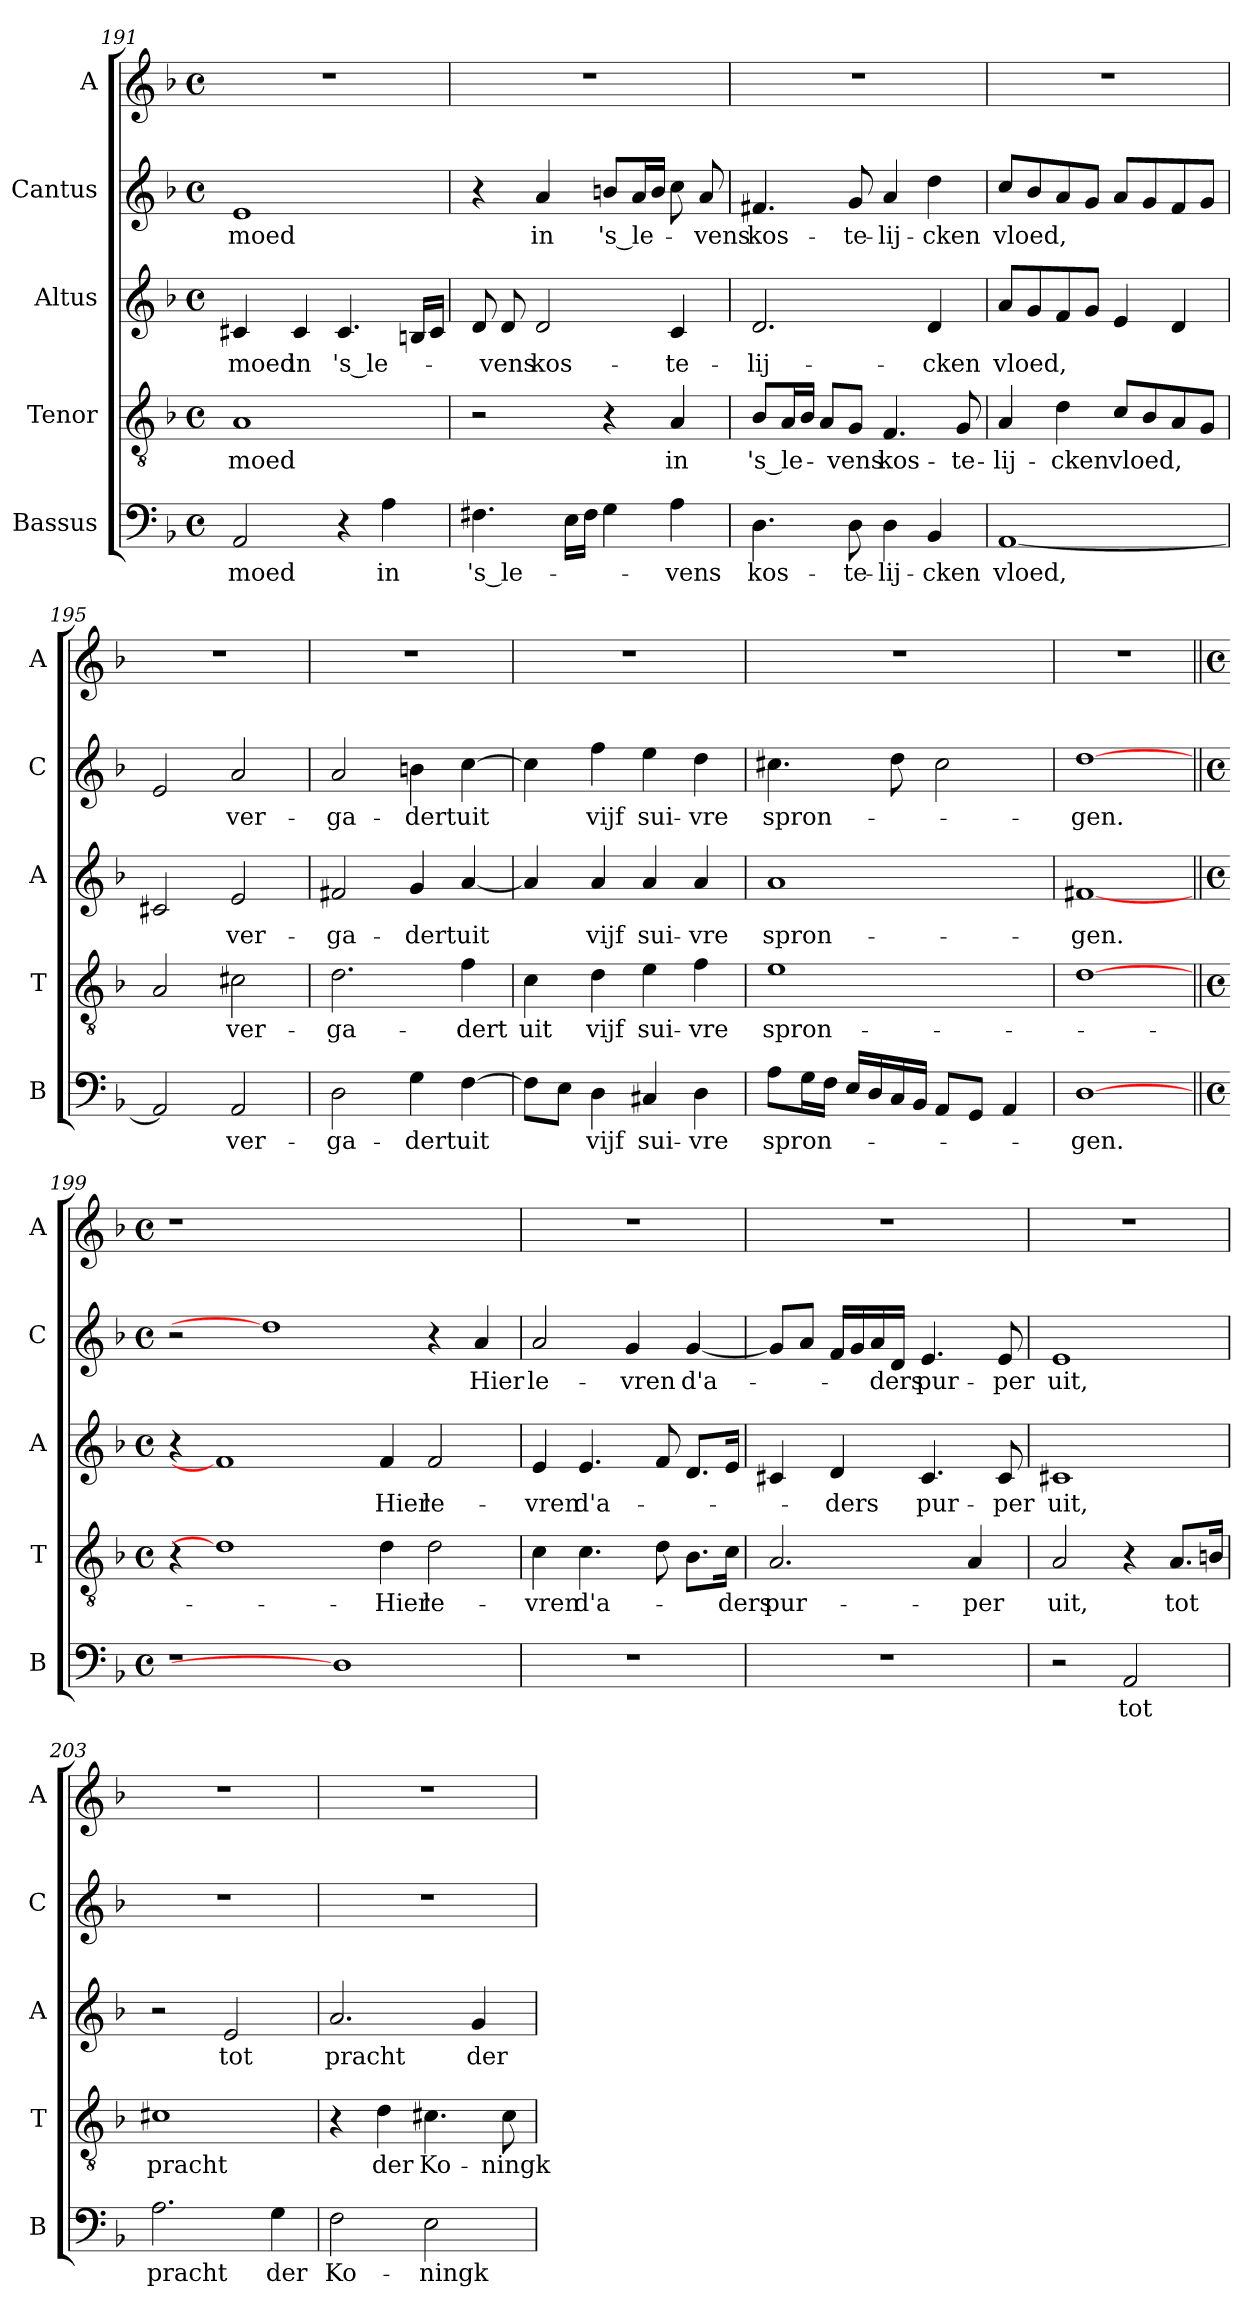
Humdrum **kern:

**kern	**text	**kern	**text	**kern	**text	**kern	**text	**kern
*part5	*part5	*part4	*part4	*part3	*part3	*part2	*part2	*part1
*staff5	*staff5	*staff4	*staff4	*staff3	*staff3	*staff2	*staff2	*staff1
*I"Bassus	*	*I"Tenor	*	*I"Altus	*	*I"Cantus	*	*I"A
*I'B	*	*I'T	*	*I'A	*	*I'C	*	*I'A
*clefF4	*	*clefGv2	*	*clefG2	*	*clefG2	*	*clefG2
*k[b-]	*	*k[b-]	*	*k[b-]	*	*k[b-]	*	*k[b-]
*F:	*	*F:	*	*F:	*	*F:	*	*F:
*M4/4	*	*M4/4	*	*M4/4	*	*M4/4	*	*M4/4
*met(c)	*	*met(c)	*	*met(c)	*	*met(c)	*	*met(c)
=191	=191	=191	=191	=191	=191	=191	=191	=191
!	!LO:LY:b	!	!LO:LY:b	!	!LO:LY:b	!	!LO:LY:b	!
2AA/	-moed	1A	-moed	4c#X/	-moed	1e	-moed	1r
!	!	!	!	!	!LO:LY:b	!	!	!
.	.	.	.	4c#/	in	.	.	.
!	!	!	!	!	!LO:LY:b	!	!	!
4r	.	.	.	4.c#/	's_le-	.	.	.
!	!LO:LY:b	!	!	!	!	!	!	!
4A\	in	.	.	.	.	.	.	.
.	.	.	.	16Bn/LL	.	.	.	.
.	.	.	.	16c#/JJ	.	.	.	.
!!LO:LB:g=z
=192	=192	=192	=192	=192	=192	=192	=192	=192
!	!LO:LY:b	!	!	!	!	!	!	!
4.F#X\	's_le-	2r	.	8d/	.	4r	.	1r
!	!	!	!	!	!LO:LY:b	!	!	!
.	.	.	.	8d/	-vens	.	.	.
!	!	!	!	!	!LO:LY:b	!	!LO:LY:b	!
.	.	.	.	2d/	kos-	4a/	in	.
16E\LL	.	.	.	.	.	.	.	.
16F#\JJ	.	.	.	.	.	.	.	.
!	!	!	!	!	!	!	!LO:LY:b	!
4G\	.	4r	.	.	.	8bn/L	's_le-	.
.	.	.	.	.	.	16a/L	.	.
.	.	.	.	.	.	16b/JJ	.	.
!	!LO:LY:b	!	!LO:LY:b	!	!LO:LY:b	!	!	!
4A\	-vens	4A/	in	4c/	-te-	8cc\	.	.
!	!	!	!	!	!	!	!LO:LY:b	!
.	.	.	.	.	.	8a/	-vens	.
=193	=193	=193	=193	=193	=193	=193	=193	=193
!	!LO:LY:b	!	!LO:LY:b	!	!LO:LY:b	!	!LO:LY:b	!
4.D\	kos-	8B-/L	's_le-	2.d/	-lij-	4.f#X/	kos-	1r
.	.	16A/L	.	.	.	.	.	.
.	.	16B-/JJ	.	.	.	.	.	.
.	.	8A/L	.	.	.	.	.	.
!	!LO:LY:b	!	!LO:LY:b	!	!	!	!LO:LY:b	!
8D\	-te-	8G/J	-vens	.	.	8g/	-te-	.
!	!LO:LY:b	!	!LO:LY:b	!	!	!	!LO:LY:b	!
4D\	-lij-	4.F/	kos-	.	.	4a/	-lij-	.
!	!LO:LY:b	!	!	!	!LO:LY:b	!	!LO:LY:b	!
4BB-/	-cken	.	.	4d/	-cken	4dd\	-cken	.
!	!	!	!LO:LY:b	!	!	!	!	!
.	.	8G/	-te-	.	.	.	.	.
=194	=194	=194	=194	=194	=194	=194	=194	=194
!	!LO:LY:b	!	!LO:LY:b	!	!LO:LY:b	!	!LO:LY:b	!
[1AA	vloed,	4A/	-lij-	8a/L	vloed,	8cc/L	vloed,	1r
.	.	.	.	8g/	.	8b-/	.	.
!	!	!	!LO:LY:b	!	!	!	!	!
.	.	4d\	-cken	8f/	.	8a/	.	.
.	.	.	.	8g/J	.	8g/J	.	.
!	!	!	!LO:LY:b	!	!	!	!	!
.	.	8c/L	vloed,	4e/	.	8a/L	.	.
.	.	8B-/	.	.	.	8g/	.	.
.	.	8A/	.	4d/	.	8f/	.	.
.	.	8G/J	.	.	.	8g/J	.	.
!!LO:LB:g=z
=195	=195	=195	=195	=195	=195	=195	=195	=195
2AA/]	.	2A/	.	2c#X/	.	2e/	.	1r
!	!LO:LY:b	!	!LO:LY:b	!	!LO:LY:b	!	!LO:LY:b	!
2AA/	ver-	2c#X\	ver-	2e/	ver-	2a/	ver-	.
=196	=196	=196	=196	=196	=196	=196	=196	=196
!	!LO:LY:b	!	!LO:LY:b	!	!LO:LY:b	!	!LO:LY:b	!
2D\	-ga-	2.d\	-ga-	2f#X/	-ga-	2a/	-ga-	1r
!	!LO:LY:b	!	!	!	!LO:LY:b	!	!LO:LY:b	!
4G\	-dert	.	.	4g/	-dert	4bn\	-dert	.
!	!LO:LY:b	!	!LO:LY:b	!	!LO:LY:b	!	!LO:LY:b	!
[4F\	uit	4f\	-dert	[4a/	uit	[4cc\	uit	.
=197	=197	=197	=197	=197	=197	=197	=197	=197
!	!	!	!LO:LY:b	!	!	!	!	!
8F\L]	.	4c\	uit	4a/]	.	4cc\]	.	1r
8E\J	.	.	.	.	.	.	.	.
!	!LO:LY:b	!	!LO:LY:b	!	!LO:LY:b	!	!LO:LY:b	!
4D\	vijf	4d\	vijf	4a/	vijf	4ff\	vijf	.
!	!LO:LY:b	!	!LO:LY:b	!	!LO:LY:b	!	!LO:LY:b	!
4C#X/	sui-	4e\	sui-	4a/	sui-	4ee\	sui-	.
!	!LO:LY:b	!	!LO:LY:b	!	!LO:LY:b	!	!LO:LY:b	!
4D\	-vre	4f\	-vre	4a/	-vre	4dd\	-vre	.
=198	=198	=198	=198	=198	=198	=198	=198	=198
!	!LO:LY:b	!	!LO:LY:b	!	!LO:LY:b	!	!LO:LY:b	!
8A\L	spron-	1e	spron-	1a	spron-	4.cc#X\	spron-	1r
16G\L	.	.	.	.	.	.	.	.
16F\JJ	.	.	.	.	.	.	.	.
16E/LL	.	.	.	.	.	.	.	.
16D/	.	.	.	.	.	.	.	.
16C/	.	.	.	.	.	8dd\	.	.
16BB-/JJ	.	.	.	.	.	.	.	.
8AA/L	.	.	.	.	.	2cc#\	.	.
8GG/J	.	.	.	.	.	.	.	.
4AA/	.	.	.	.	.	.	.	.
=199	=199	=199	=199	=199	=199	=199	=199	=199
!	!LO:LY:b	!	!	!	!LO:LY:b	!	!LO:LY:b	!
[1D	-gen.	[1d	.	[1f#X	-gen.	[1dd	-gen.	1r
!!LO:PB:g=z
=199X6||	=199X6||	=199X6||	=199X6||	=199X6||	=199X6||	=199X6||	=199X6||	=199X6||
*M4/4	*	*M4/4	*	*M4/4	*	*M4/4	*	*M4/4
*met(c)	*	*met(c)	*	*met(c)	*	*met(c)	*	*met(c)
1r	.	4r	.	4r	.	2r	.	1r
.	.	1d]	.	1f#]	.	.	.	.
.	.	.	.	.	.	1dd]	.	.
1D]	.	.	.	.	.	.	.	1ryy
!	!	!	!LO:LY:b	!	!LO:LY:b	!	!	!
.	.	4d\	-Hier	4f/	Hier	.	.	.
!	!	!	!LO:LY:b	!	!LO:LY:b	!	!	!
.	.	2d\	le-	2f/	le-	4r	.	.
!	!	!	!	!	!	!	!LO:LY:b	!
.	.	.	.	.	.	4a/	Hier	.
=200	=200	=200	=200	=200	=200	=200	=200	=200
!	!	!	!LO:LY:b	!	!LO:LY:b	!	!LO:LY:b	!
1r	.	4c\	-vren	4e/	-vren	2a/	le-	1r
!	!	!	!LO:LY:b	!	!LO:LY:b	!	!	!
.	.	4.c\	d'a-	4.e/	d'a-	.	.	.
!	!	!	!	!	!	!	!LO:LY:b	!
.	.	.	.	.	.	4g/	-vren	.
.	.	8d\	.	8f/	.	.	.	.
!	!	!	!	!	!	!	!LO:LY:b	!
.	.	8.B-\L	.	8.d/L	.	[4g/	d'a-	.
!	!	!	!LO:LY:b	!	!	!	!	!
.	.	16c\Jk	-ders	16e/Jk	.	.	.	.
=201	=201	=201	=201	=201	=201	=201	=201	=201
!	!	!	!LO:LY:b	!	!	!	!	!
1r	.	2.A/	pur-	4c#X/	.	8g/L]	.	1r
.	.	.	.	.	.	8a/J	.	.
!	!	!	!	!	!LO:LY:b	!	!	!
.	.	.	.	4d/	-ders	16f/LL	.	.
.	.	.	.	.	.	16g/	.	.
.	.	.	.	.	.	16a/	.	.
!	!	!	!	!	!	!	!LO:LY:b	!
.	.	.	.	.	.	16d/JJ	-ders	.
!	!	!	!	!	!LO:LY:b	!	!LO:LY:b	!
.	.	.	.	4.c#/	pur-	4.e/	pur-	.
!	!	!	!LO:LY:b	!	!	!	!	!
.	.	4A/	-per	.	.	.	.	.
!	!	!	!	!	!LO:LY:b	!	!LO:LY:b	!
.	.	.	.	8c#/	-per	8e/	-per	.
=202	=202	=202	=202	=202	=202	=202	=202	=202
!	!	!	!LO:LY:b	!	!LO:LY:b	!	!LO:LY:b	!
2r	.	2A/	uit,	1c#X	uit,	1e	uit,	1r
!	!LO:LY:b	!	!	!	!	!	!	!
2AA/	tot	4r	.	.	.	.	.	.
!	!	!	!LO:LY:b	!	!	!	!	!
.	.	8.A/L	tot	.	.	.	.	.
.	.	16Bn/Jk	.	.	.	.	.	.
!!LO:LB:g=z
=203	=203	=203	=203	=203	=203	=203	=203	=203
!	!LO:LY:b	!	!LO:LY:b	!	!	!	!	!
2.A\	pracht	1c#X	pracht	2r	.	1r	.	1r
!	!	!	!	!	!LO:LY:b	!	!	!
.	.	.	.	2e/	tot	.	.	.
!	!LO:LY:b	!	!	!	!	!	!	!
4G\	der	.	.	.	.	.	.	.
=204	=204	=204	=204	=204	=204	=204	=204	=204
!	!LO:LY:b	!	!	!	!LO:LY:b	!	!	!
2F\	Ko-	4r	.	2.a/	pracht	1r	.	1r
!	!	!	!LO:LY:b	!	!	!	!	!
.	.	4d\	der	.	.	.	.	.
!	!LO:LY:b	!	!LO:LY:b	!	!	!	!	!
2E\	-ningk-	4.c#X\	Ko-	.	.	.	.	.
!	!	!	!	!	!LO:LY:b	!	!	!
.	.	.	.	4g/	der	.	.	.
!	!	!	!LO:LY:b	!	!	!	!	!
.	.	8c#\	-ningk-	.	.	.	.	.
=	=	=	=	=	=	=	=	=
*-	*-	*-	*-	*-	*-	*-	*-	*-
